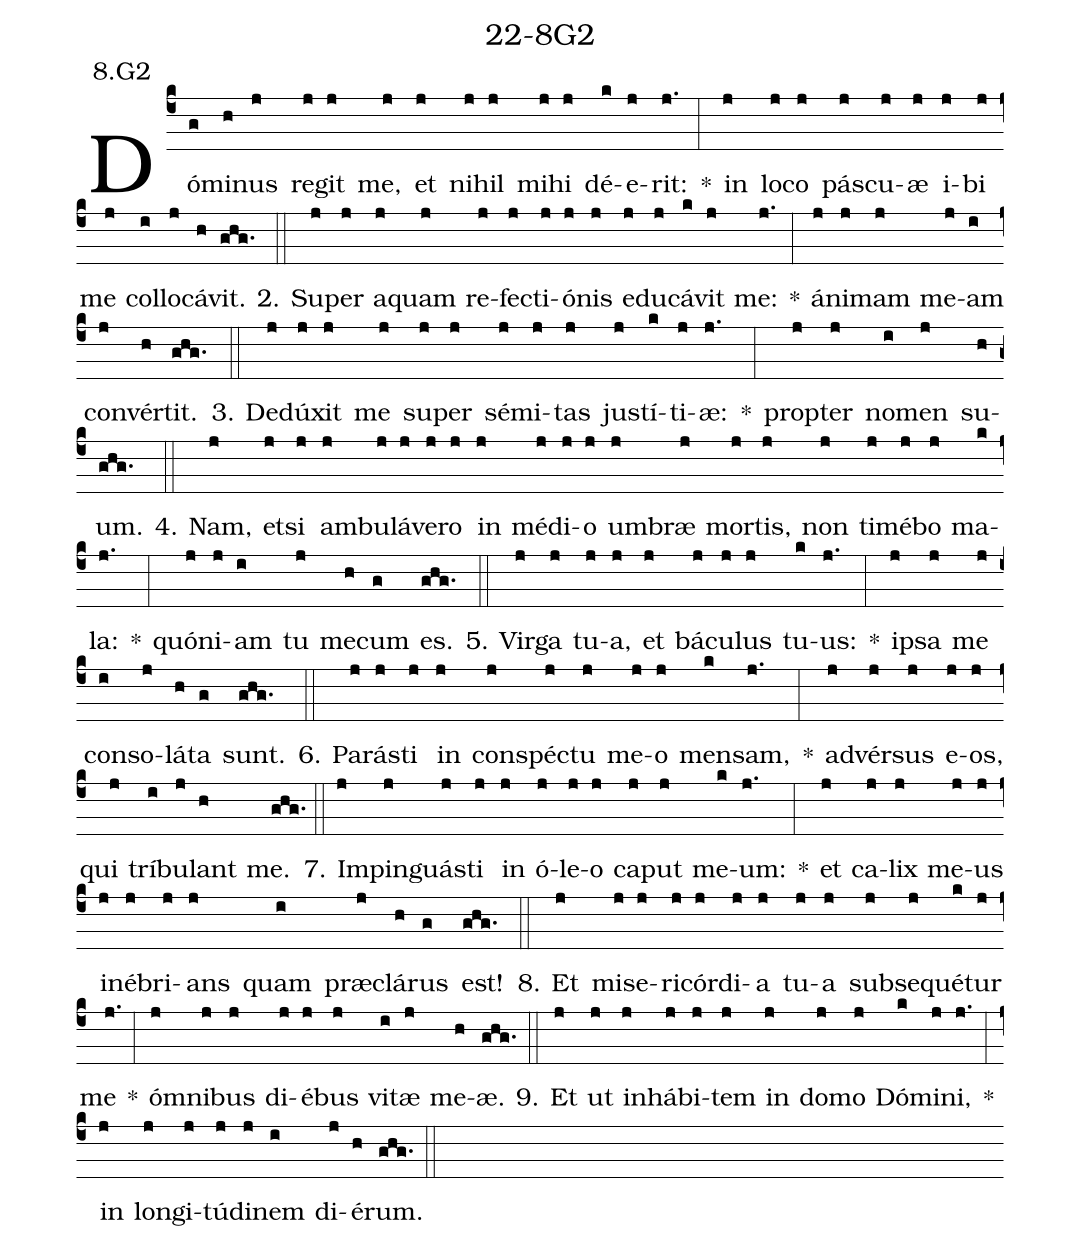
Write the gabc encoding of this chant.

name: 22-8G2;
annotation: 8.G2;
%%
(c4)Dó(g)mi(h)nus(j) re(j)git(j) me,(j) et(j) ni(j)hil(j) mi(j)hi(j) dé(k)e(j)rit:(j.) *(:) in(j) lo(j)co(j) pás(j)cu(j)æ(j) i(j)bi(j) me(j) col(i)lo(j)cá(h)vit.(ghg.) (::)
2. Su(j)per(j) a(j)quam(j) re(j)fec(j)ti(j)ó(j)nis(j) e(j)du(j)cá(k)vit(j) me:(j.) *(:) á(j)ni(j)mam(j) me(j)am(i) con(j)vér(h)tit.(ghg.) (::)
3. De(j)dú(j)xit(j) me(j) su(j)per(j) sé(j)mi(j)tas(j) jus(j)tí(k)ti(j)æ:(j.) *(:) prop(j)ter(j) no(i)men(j) su(h)um.(ghg.) (::)
4. Nam,(j) et(j)si(j) am(j)bu(j)lá(j)ve(j)ro(j) in(j) mé(j)di(j)o(j) um(j)bræ(j) mor(j)tis,(j) non(j) ti(j)mé(j)bo(j) ma(k)la:(j.) *(:) quón(j)i(j)am(i) tu(j) me(h)cum(g) es.(ghg.) (::)
5. Vir(j)ga(j) tu(j)a,(j) et(j) bá(j)cu(j)lus(j) tu(k)us:(j.) *(:) ip(j)sa(j) me(j) con(i)so(j)lá(h)ta(g) sunt.(ghg.) (::)
6. Pa(j)rás(j)ti(j) in(j) con(j)spéc(j)tu(j) me(j)o(j) men(k)sam,(j.) *(:) ad(j)vér(j)sus(j) e(j)os,(j) qui(j) trí(i)bu(j)lant(h) me.(ghg.) (::)
7. Im(j)pin(j)guás(j)ti(j) in(j) ó(j)le(j)o(j) ca(j)put(j) me(k)um:(j.) *(:) et(j) ca(j)lix(j) me(j)us(j) in(j)é(j)bri(j)ans(j) quam(i) præ(j)clá(h)rus(g) est!(ghg.) (::)
8. Et(j) mi(j)se(j)ri(j)cór(j)di(j)a(j) tu(j)a(j) sub(j)se(j)qué(k)tur(j) me(j.) *(:) óm(j)ni(j)bus(j) di(j)é(j)bus(j) vi(i)tæ(j) me(h)æ.(ghg.) (::)
9. Et(j) ut(j) in(j)há(j)bi(j)tem(j) in(j) do(j)mo(j) Dó(k)mi(j)ni,(j.) *(:) in(j) lon(j)gi(j)tú(j)di(j)nem(i) di(j)é(h)rum.(ghg.) (::)
